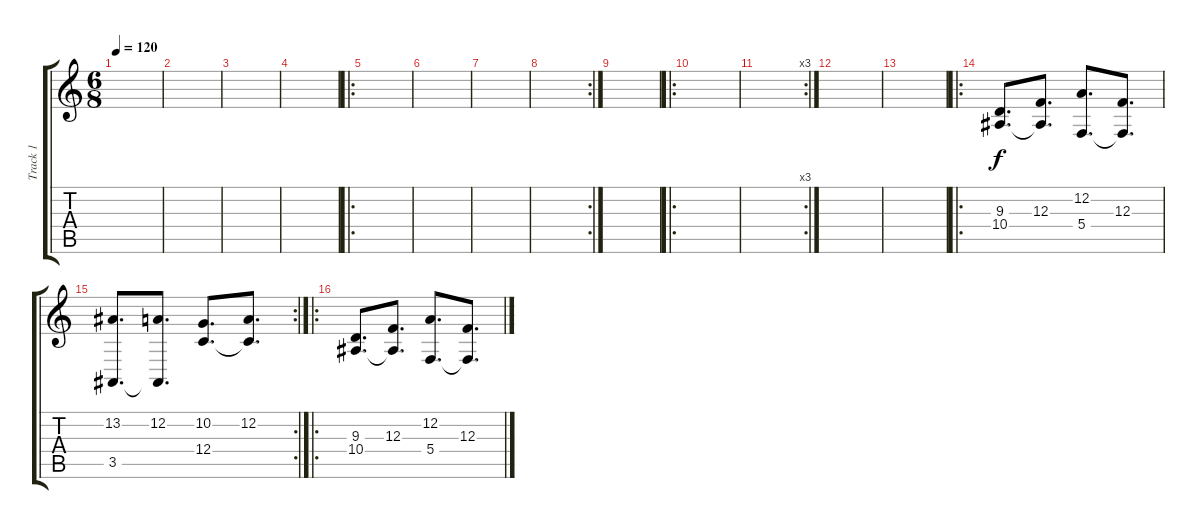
\track ("Track 1" "Track 1") {instrument stringensemble1}
\staff {score tabs}
\tuning (D4 A3 F3 C3 G2 D2) {hide}
\ts (6 8)
\tempo 120
\clef g2
\ks c
|
|
|
|
\ro
|
|
|
\rc 2
|
|
\ro
|
\rc 3
|
|
|
\ro
(9.3 10.4).8{d} (12.3 10.4{t}).8{d} (12.2 5.4).8{d} (12.3 5.4{t}).8{d} |
\rc 2
(13.2 3.5).8{d} (12.2 3.5{t}).8{d} (10.2 12.4).8{d} (12.2 12.4{t}).8{d} |
\ro
(9.3 10.4).8{d} (12.3 10.4{t}).8{d} (12.2 5.4).8{d} (12.3 5.4{t}).8{d}
